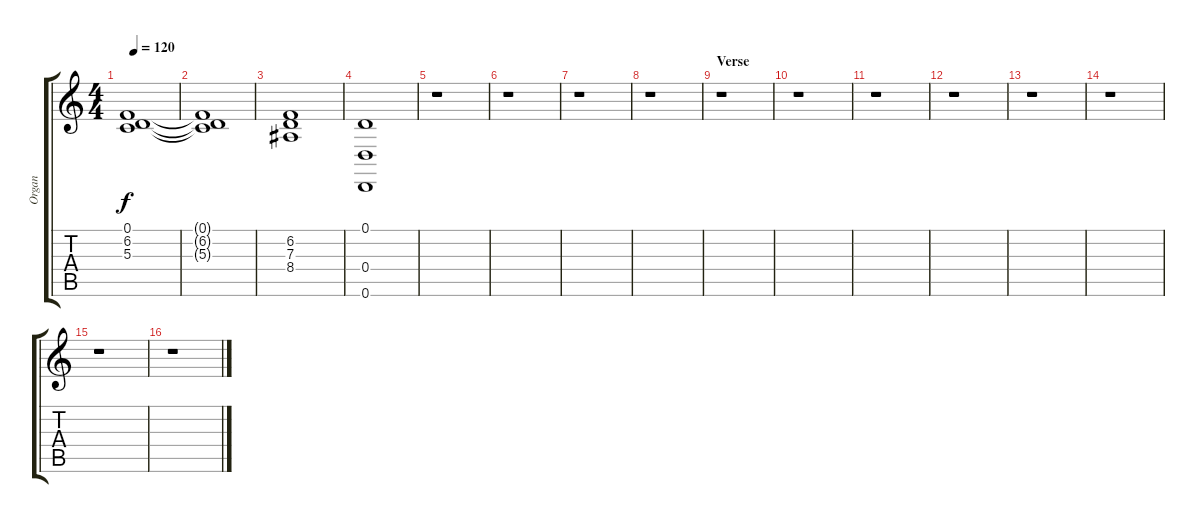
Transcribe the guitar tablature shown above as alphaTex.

\track ("Organ" "Organ") {instrument drawbarorgan}
\staff {score tabs}
\tuning (D4 B3 G3 D3 A2 D2) {hide}
\ts (4 4)
\tempo 120
\clef g2
\ks c
(0.1 6.2 5.3).1{dy f} |
(0.1{t} 6.2{t} 5.3{t}).1 |
(6.2 7.3 8.4).1 |
(0.1 0.4 0.6).1 |
r.1 |
r.1 |
r.1 |
r.1 |
\section ("" "Verse")
r.1 |
r.1 |
r.1 |
r.1 |
r.1 |
r.1 |
r.1 |
r.1
